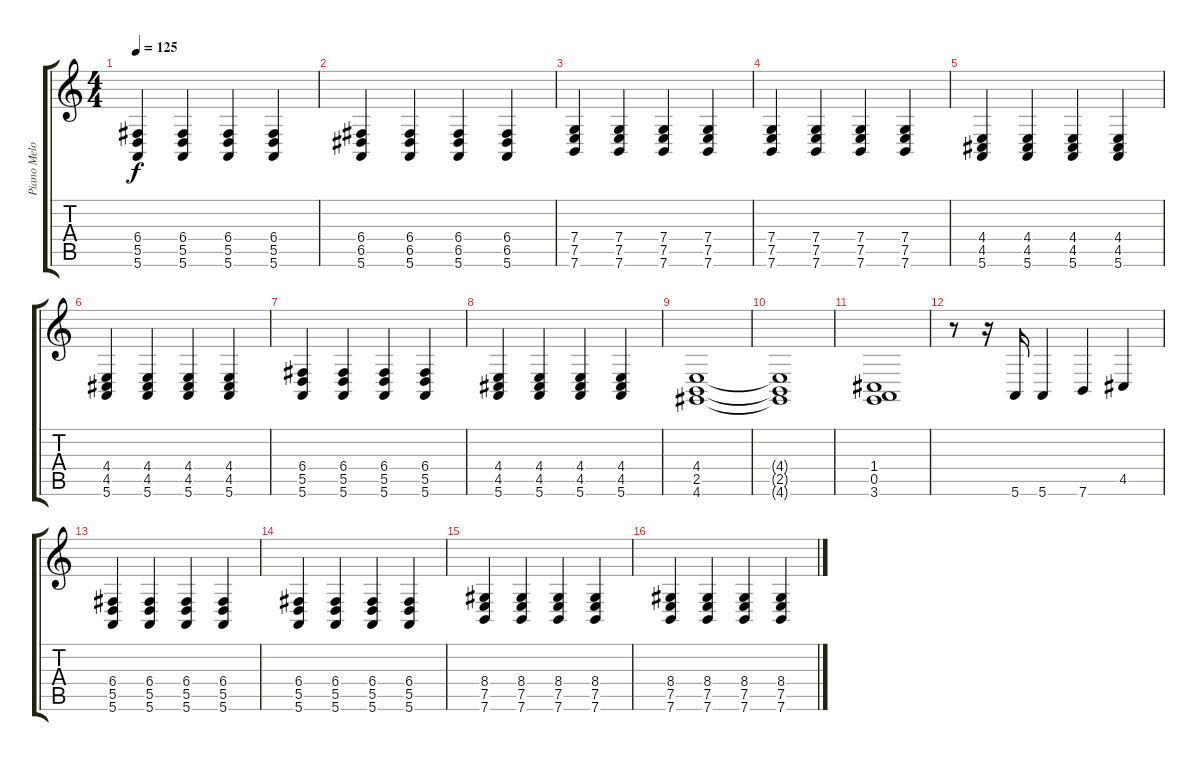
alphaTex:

\track ("Piano Melody" "Piano Melo") {instrument acousticgrandpiano}
\staff {score tabs}
\tuning (E4 B3 G3 C3 A2 E2) {hide}
\ts (4 4)
\tempo 125
\clef g2
\ks c
(6.4 5.5 5.6).4{dy f} (6.4 5.5 5.6).4 (6.4 5.5 5.6).4 (6.4 5.5 5.6).4 |
(6.4 6.5 5.6).4 (6.4 6.5 5.6).4 (6.4 6.5 5.6).4 (6.4 6.5 5.6).4 |
(7.4 7.5 7.6).4 (7.4 7.5 7.6).4 (7.4 7.5 7.6).4 (7.4 7.5 7.6).4 |
(7.4 7.5 7.6).4 (7.4 7.5 7.6).4 (7.4 7.5 7.6).4 (7.4 7.5 7.6).4 |
(4.4 4.5 5.6).4 (4.4 4.5 5.6).4 (4.4 4.5 5.6).4 (4.4 4.5 5.6).4 |
(4.4 4.5 5.6).4 (4.4 4.5 5.6).4 (4.4 4.5 5.6).4 (4.4 4.5 5.6).4 |
(6.4 5.5 5.6).4 (6.4 5.5 5.6).4 (6.4 5.5 5.6).4 (6.4 5.5 5.6).4 |
(4.4 4.5 5.6).4 (4.4 4.5 5.6).4 (4.4 4.5 5.6).4 (4.4 4.5 5.6).4 |
(4.4 2.5 4.6).1 |
(4.4{t} 2.5{t} 4.6{t}).1 |
(1.4 0.5 3.6).1 |
r.8 r.16 5.6.16 5.6.4 7.6.4 4.5.4 |
(6.4 5.5 5.6).4 (6.4 5.5 5.6).4 (6.4 5.5 5.6).4 (6.4 5.5 5.6).4 |
(6.4 5.5 5.6).4 (6.4 5.5 5.6).4 (6.4 5.5 5.6).4 (6.4 5.5 5.6).4 |
(8.4 7.5 7.6).4 (8.4 7.5 7.6).4 (8.4 7.5 7.6).4 (8.4 7.5 7.6).4 |
(8.4 7.5 7.6).4 (8.4 7.5 7.6).4 (8.4 7.5 7.6).4 (8.4 7.5 7.6).4
